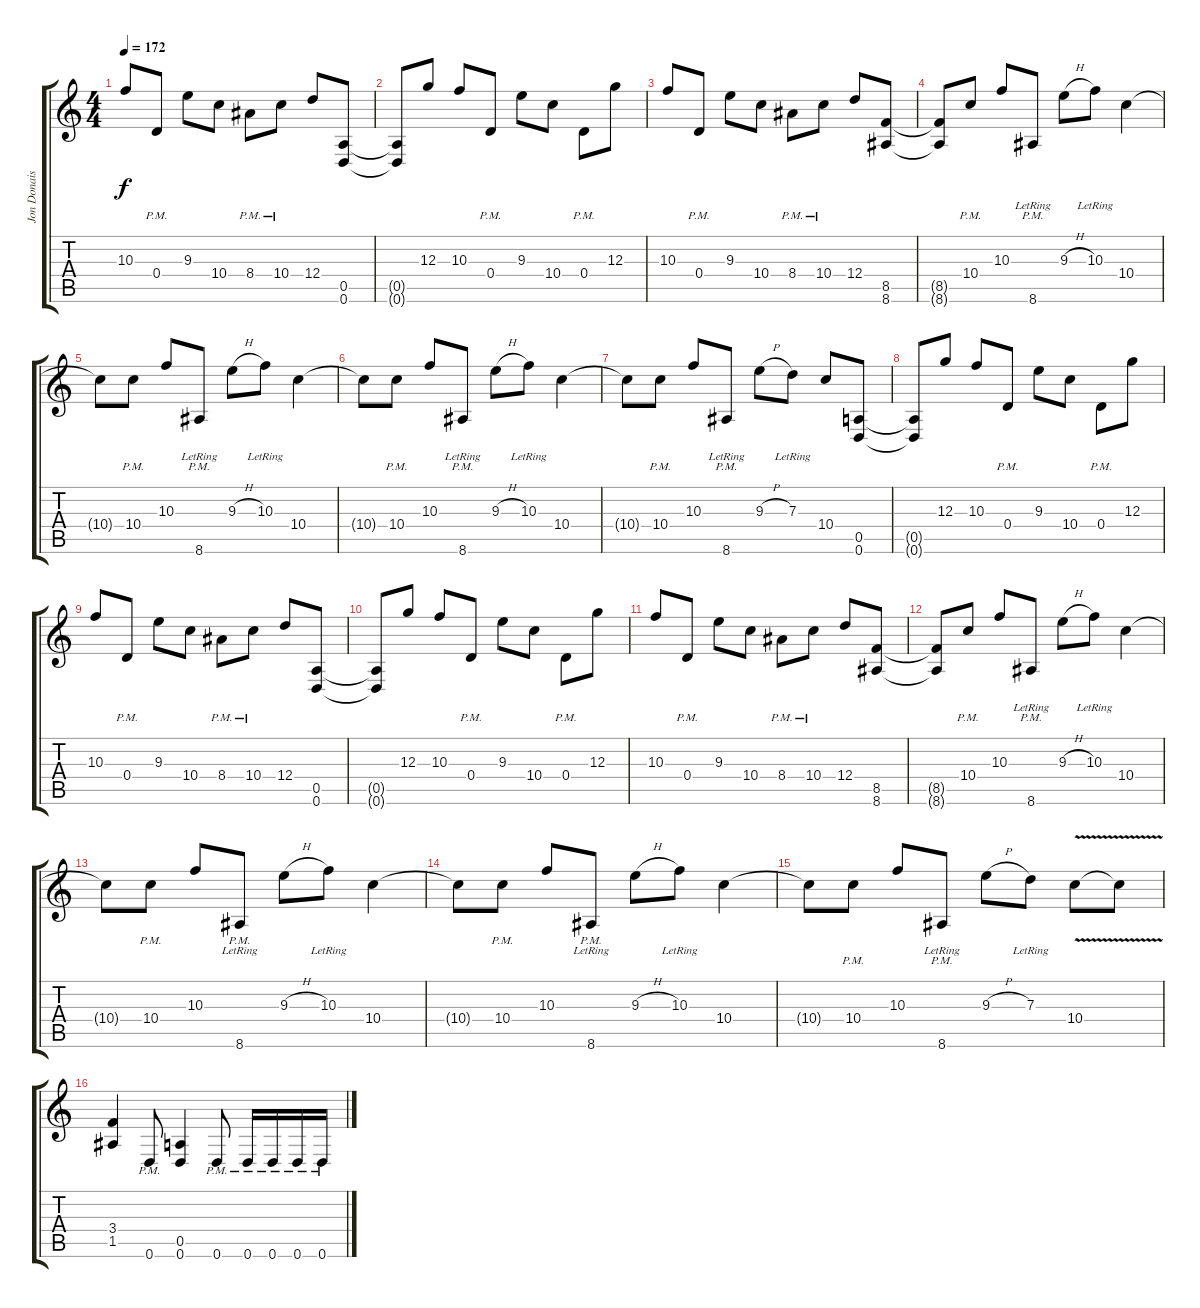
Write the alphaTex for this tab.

\track ("Jon Donais" "Jon Donais") {instrument distortionguitar}
\staff {score tabs}
\tuning (E4 B3 G3 D3 A2 D2) {hide}
\ts (4 4)
\tempo 172
\clef g2
\ks c
10.3.8{dy f} 0.4{pm}.8 9.3.8 10.4.8 8.4{pm}.8 10.4{pm}.8 12.4.8 (0.5 0.6).8 |
(0.5{t} 0.6{t}).8 12.3.8 10.3.8 0.4{pm}.8 9.3.8 10.4.8 0.4{pm}.8 12.3.8 |
10.3.8 0.4{pm}.8 9.3.8 10.4.8 8.4{pm}.8 10.4{pm}.8 12.4.8 (8.5 8.6).8 |
(8.5{t} 8.6{t}).8 10.4{pm}.8 10.3.8 8.6{pm lr}.8 9.3{h}.8 10.3{lr}.8 10.4.4 |
10.4{t}.8 10.4{pm}.8 10.3.8 8.6{pm lr}.8 9.3{h}.8 10.3{lr}.8 10.4.4 |
10.4{t}.8 10.4{pm}.8 10.3.8 8.6{pm lr}.8 9.3{h}.8 10.3{lr}.8 10.4.4 |
10.4{t}.8 10.4{pm}.8 10.3.8 8.6{pm lr}.8 9.3{h}.8 7.3{lr}.8 10.4.8 (0.5 0.6).8 |
(0.5{t} 0.6{t}).8 12.3.8 10.3.8 0.4{pm}.8 9.3.8 10.4.8 0.4{pm}.8 12.3.8 |
10.3.8 0.4{pm}.8 9.3.8 10.4.8 8.4{pm}.8 10.4{pm}.8 12.4.8 (0.5 0.6).8 |
(0.5{t} 0.6{t}).8 12.3.8 10.3.8 0.4{pm}.8 9.3.8 10.4.8 0.4{pm}.8 12.3.8 |
10.3.8 0.4{pm}.8 9.3.8 10.4.8 8.4{pm}.8 10.4{pm}.8 12.4.8 (8.5 8.6).8 |
(8.5{t} 8.6{t}).8 10.4{pm}.8 10.3.8 8.6{pm lr}.8 9.3{h}.8 10.3{lr}.8 10.4.4 |
10.4{t}.8 10.4{pm}.8 10.3.8 8.6{pm lr}.8 9.3{h}.8 10.3{lr}.8 10.4.4 |
10.4{t}.8 10.4{pm}.8 10.3.8 8.6{pm lr}.8 9.3{h}.8 10.3{lr}.8 10.4.4 |
10.4{t}.8 10.4{pm}.8 10.3.8 8.6{pm lr}.8 9.3{h}.8 7.3{lr}.8 10.4{v}.8 10.4{t}.8 |
(3.4 1.5).4 0.6{pm}.8 (0.5 0.6).4 0.6{pm}.8 0.6{pm}.16 0.6{pm}.16 0.6{pm}.16 0.6{pm}.16
